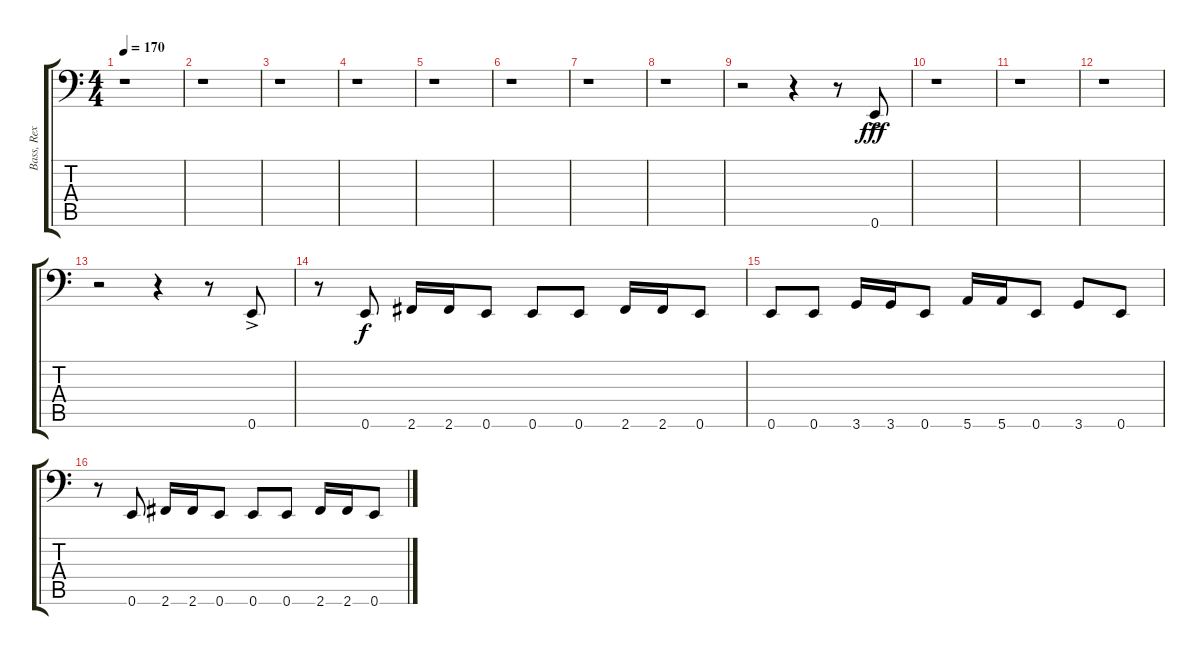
\track ("Bass, Rex" "Bass, Rex") {instrument electricbasspick}
\staff {score tabs}
\tuning (E3 B2 G2 D2 A1 E1) {hide}
\ts (4 4)
\tempo 170
\clef f4
\ks c
r.1{dy fff instrument electricbasspick} |
r.1 |
r.1 |
r.1 |
r.1 |
r.1 |
r.1 |
r.1 |
r.2 r.4 r.8 0.6{ac}.8 |
r.1 |
r.1 |
r.1 |
r.2 r.4 r.8 0.6{ac}.8 |
r.8 0.6.8{dy f} 2.6.16 2.6.16 0.6.8 0.6.8 0.6.8 2.6.16 2.6.16 0.6.8 |
0.6.8 0.6.8 3.6.16 3.6.16 0.6.8 5.6.16 5.6.16 0.6.8 3.6.8 0.6.8 |
r.8 0.6.8 2.6.16 2.6.16 0.6.8 0.6.8 0.6.8 2.6.16 2.6.16 0.6.8
